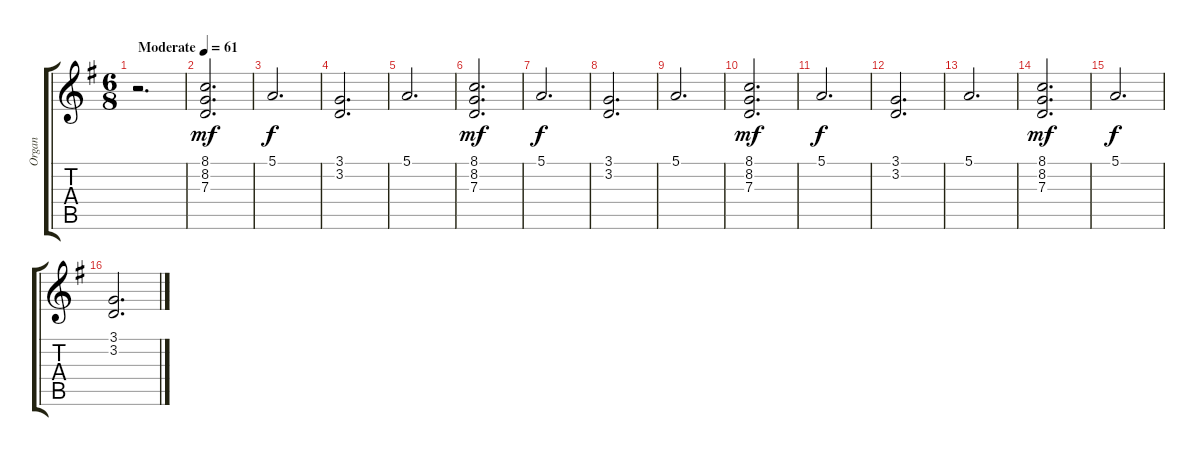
\track ("Organ" "Organ") {instrument percussiveorgan}
\staff {score tabs}
\tuning (E4 B3 G3 D3 A2 E2) {hide}
\ts (6 8)
\tempo (61 "Moderate")
\clef g2
\ks g
r.2{d dy mf instrument percussiveorgan} |
(8.1 8.2 7.3).2{d} |
5.1.2{d dy f} |
(3.1 3.2).2{d} |
5.1.2{d} |
(8.1 8.2 7.3).2{d dy mf} |
5.1.2{d dy f} |
(3.1 3.2).2{d} |
5.1.2{d} |
(8.1 8.2 7.3).2{d dy mf} |
5.1.2{d dy f} |
(3.1 3.2).2{d} |
5.1.2{d} |
(8.1 8.2 7.3).2{d dy mf} |
5.1.2{d dy f} |
(3.1 3.2).2{d}
